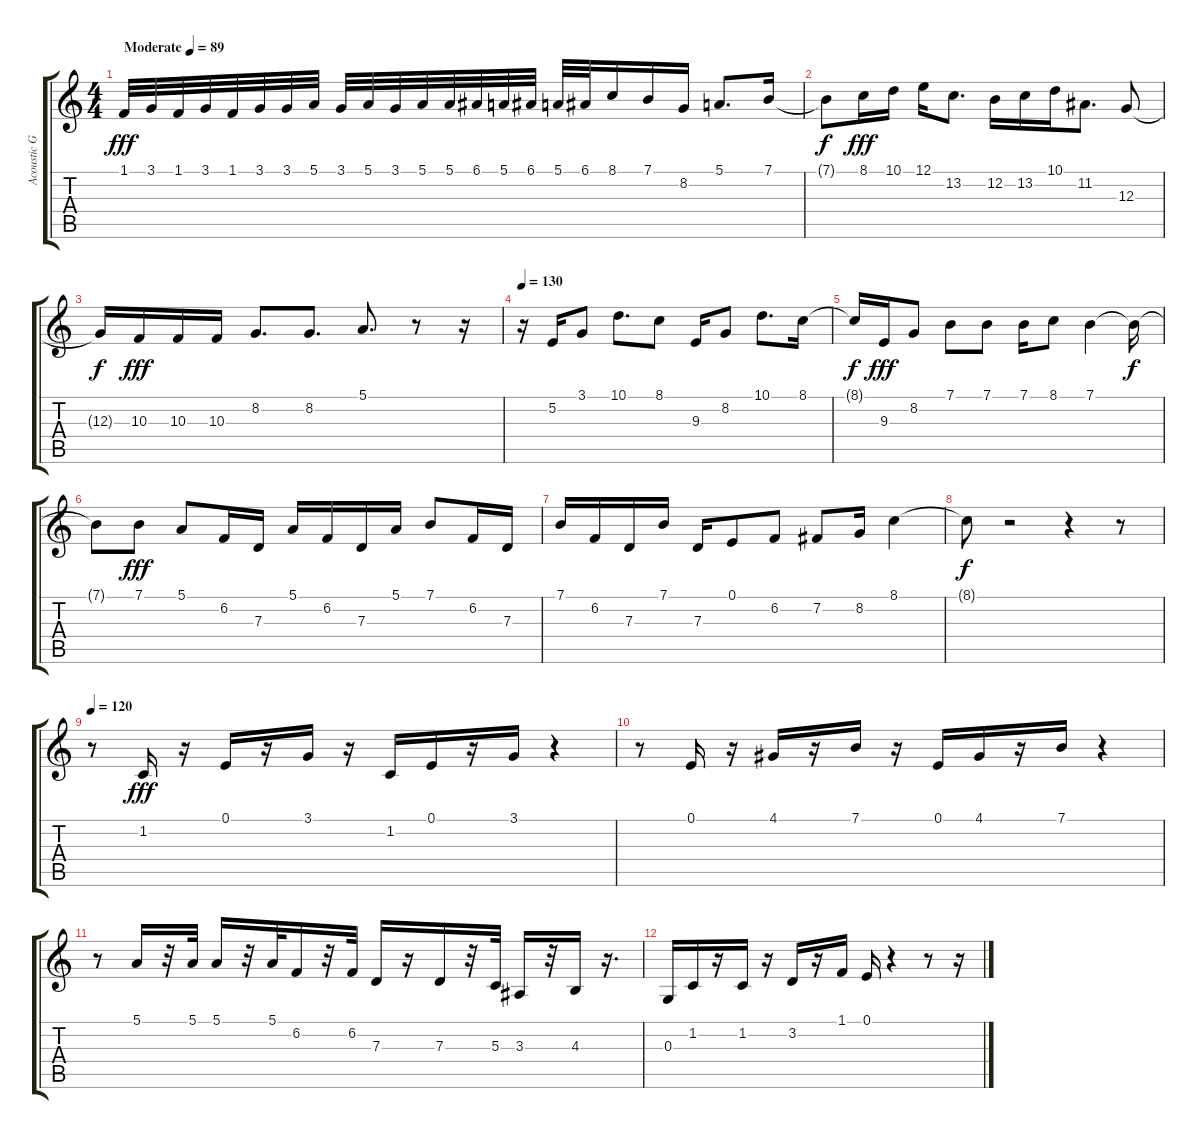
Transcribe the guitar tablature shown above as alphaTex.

\track ("Acoustic Grand Piano" "Acoustic G") {instrument acousticgrandpiano}
\staff {score tabs}
\tuning (E4 B3 G3 D3 A2 E2) {hide}
\ts (4 4)
\tempo (89 "Moderate")
\clef g2
\ks c
1.1.32{dy fff instrument acousticgrandpiano} 3.1.32 1.1.32 3.1.32 1.1.32 3.1.32 3.1.32 5.1.32 3.1.32 5.1.32 3.1.32 5.1.32 5.1.32 6.1.32 5.1.32 6.1.32 5.1.32 6.1.32 8.1.16 7.1.16 8.2.16 5.1.8{d} 7.1.16 |
7.1{t}.8{dy f} 8.1.16{dy fff} 10.1.16 12.1.16 13.2.8{d} 12.2.16 13.2.16 10.1.16 11.2.8{d} 12.3.8 |
12.3{t}.16{dy f} 10.3.16{dy fff} 10.3.16 10.3.16 8.2.8{d} 8.2.8{d} 5.1.8{d} r.8 r.16 |
\tempo 130
r.16 5.2.16 3.1.8 10.1.8{d} 8.1.8 9.3.16 8.2.8 10.1.8{d} 8.1.16 |
8.1{t}.16{dy f} 9.3.16{dy fff} 8.2.8 7.1.8 7.1.8 7.1.16 8.1.8 7.1.4 7.1{t}.16{dy f} |
7.1{t}.8 7.1.8{dy fff} 5.1.8 6.2.16 7.3.16 5.1.16 6.2.16 7.3.16 5.1.16 7.1.8 6.2.16 7.3.16 |
7.1.16 6.2.16 7.3.16 7.1.16 7.3.16 0.1.8 6.2.8 7.2.8 8.2.16 8.1.4 |
8.1{t}.8{dy f} r.2 r.4 r.8 |
\tempo 120
r.8{volume 13} 1.2.16{dy fff} r.16 0.1.16 r.16 3.1.16 r.16 1.2.16 0.1.16 r.16 3.1.16 r.4 |
r.8 0.1.16 r.16 4.1.16 r.16 7.1.16 r.16 0.1.16 4.1.16 r.16 7.1.16 r.4 |
r.8 5.1.16 r.32 5.1.32 5.1.16 r.32 5.1.32 6.2.16 r.32 6.2.32 7.3.16 r.16 7.3.16 r.32 5.3.32 3.3.16 r.32 4.3.16 r.16{d} |
0.3.16 1.2.16 r.16 1.2.16 r.16 3.2.16 r.16 1.1.16 0.1.16 r.4 r.8 r.16
